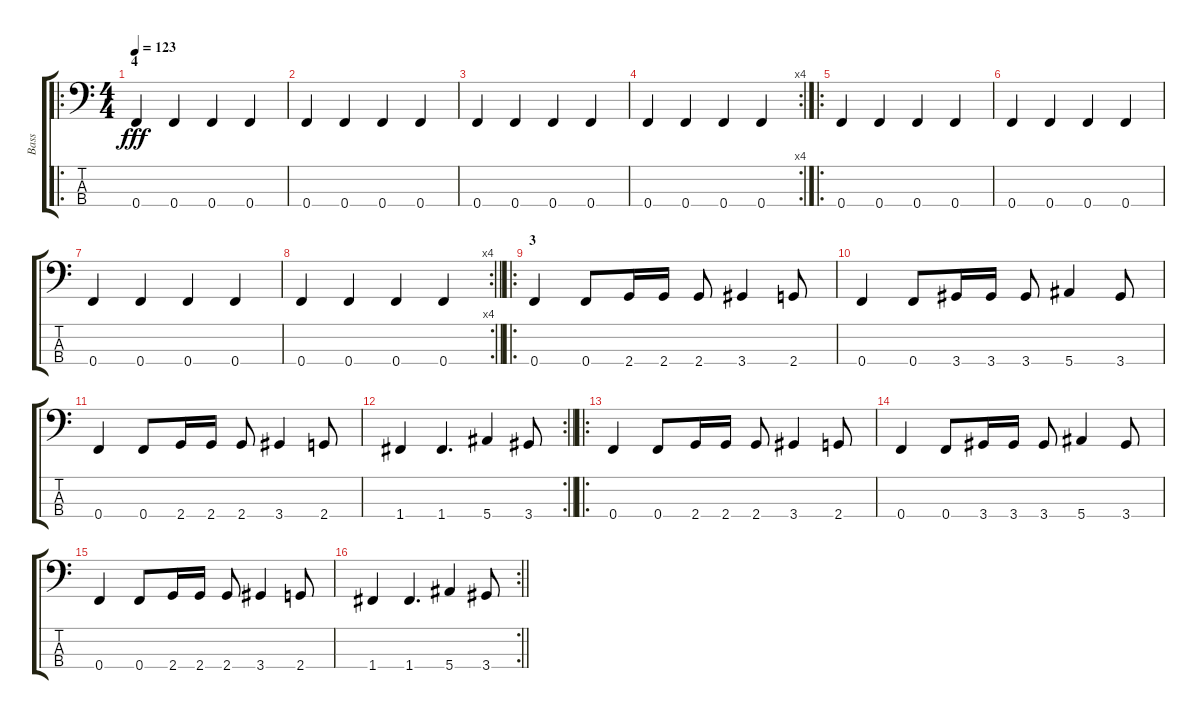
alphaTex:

\track ("Bass" "Bass") {instrument electricbassfinger}
\staff {score tabs}
\tuning (Ab2 Eb2 Bb1 F1) {hide}
\ro
\ts (4 4)
\section ("" "4")
\tempo 123
\clef f4
\ks c
0.4.4{dy fff} 0.4.4 0.4.4 0.4.4 |
0.4.4 0.4.4 0.4.4 0.4.4 |
0.4.4 0.4.4 0.4.4 0.4.4 |
\rc 4
0.4.4 0.4.4 0.4.4 0.4.4 |
\ro
0.4.4 0.4.4 0.4.4 0.4.4 |
0.4.4 0.4.4 0.4.4 0.4.4 |
0.4.4 0.4.4 0.4.4 0.4.4 |
\rc 4
\barLineRight lightlight
0.4.4 0.4.4 0.4.4 0.4.4 |
\ro
\section ("" "3")
0.4.4 0.4.8 2.4.16 2.4.16 2.4.8 3.4.4 2.4.8 |
0.4.4 0.4.8 3.4.16 3.4.16 3.4.8 5.4.4 3.4.8 |
0.4.4 0.4.8 2.4.16 2.4.16 2.4.8 3.4.4 2.4.8 |
\rc 2
\barLineRight lightlight
1.4.4 1.4.4{d} 5.4.4 3.4.8 |
\ro
\section ("" "")
0.4.4 0.4.8 2.4.16 2.4.16 2.4.8 3.4.4 2.4.8 |
0.4.4 0.4.8 3.4.16 3.4.16 3.4.8 5.4.4 3.4.8 |
0.4.4 0.4.8 2.4.16 2.4.16 2.4.8 3.4.4 2.4.8 |
\rc 2
\barLineRight lightlight
1.4.4 1.4.4{d} 5.4.4 3.4.8
